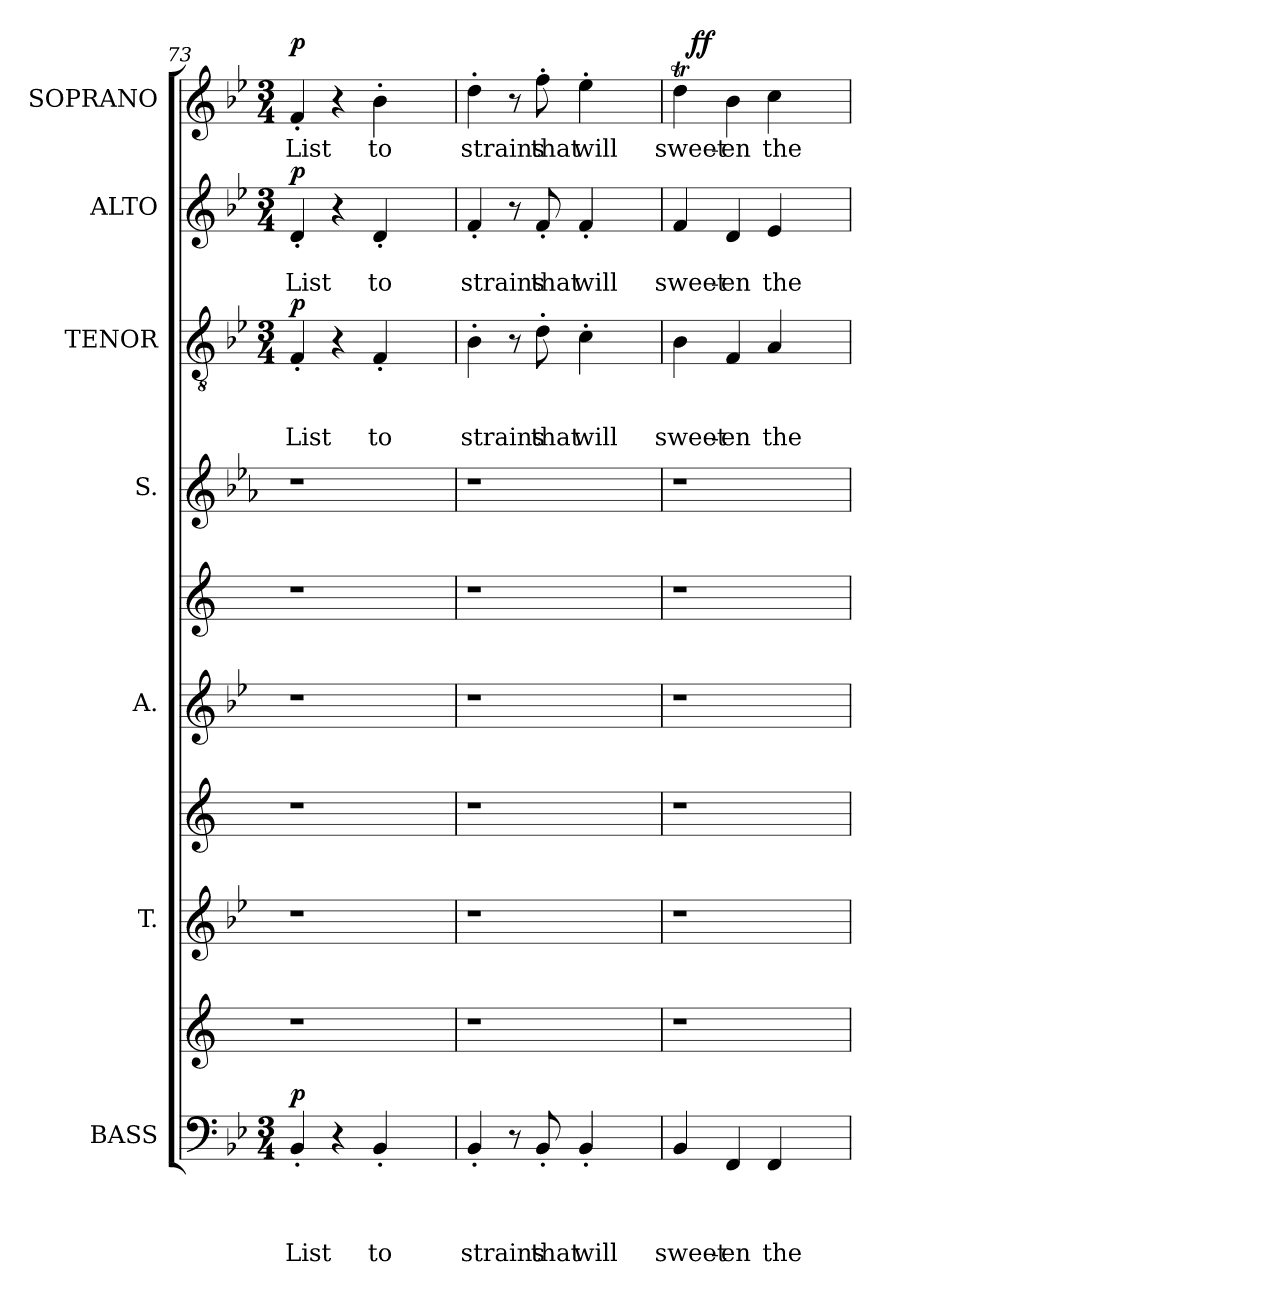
**kern	**text	**text	**text	**text	**dynam	**kern	**kern	**kern	**kern	**kern	**kern	**kern	**text	**text	**text	**dynam	**kern	**text	**text	**dynam	**kern	**text	**dynam
*part10	*part10	*part10	*part10	*part10	*part10	*part9	*part8	*part7	*part6	*part5	*part4	*part3	*part3	*part3	*part3	*part3	*part2	*part2	*part2	*part2	*part1	*part1	*part1
*staff10	*staff10	*staff10	*staff10	*staff10	*staff10	*staff9	*staff8	*staff7	*staff6	*staff5	*staff4	*staff3	*staff3	*staff3	*staff3	*staff3	*staff2	*staff2	*staff2	*staff2	*staff1	*staff1	*staff1
*I"BASS	*	*	*	*	*	*	*I"T.	*	*I"A.	*	*I"S.	*I"TENOR	*	*	*	*	*I"ALTO	*	*	*	*I"SOPRANO	*	*
*I'B.	*	*	*	*	*	*	*I'T.	*	*I'A.	*	*I'S.	*I'T.	*	*	*	*	*I'A.	*	*	*	*I'S.	*	*
!!LO:PB:g=z
*clefF4	*	*	*	*	*	*clefG2	*clefG2	*clefG2	*clefG2	*clefG2	*clefG2	*clefGv2	*	*	*	*	*clefG2	*	*	*	*clefG2	*	*
*	*	*	*	*	*	*ITrd1c2	*	*ITrd1c2	*	*ITrd1c2	*ITrd3c5	*	*	*	*	*	*	*	*	*	*	*	*
*k[b-e-]	*	*	*	*	*	*k[b-e-]	*k[b-e-]	*k[b-e-]	*k[b-e-]	*k[b-e-]	*k[b-e-]	*k[b-e-]	*	*	*	*	*k[b-e-]	*	*	*	*k[b-e-]	*	*
*B-:	*	*	*	*	*	*B-:	*B-:	*B-:	*B-:	*B-:	*B-:	*B-:	*	*	*	*	*B-:	*	*	*	*B-:	*	*
*M3/4	*	*	*	*	*	*	*	*	*	*	*	*M3/4	*	*	*	*	*M3/4	*	*	*	*M3/4	*	*
=73	=73	=73	=73	=73	=73	=73	=73	=73	=73	=73	=73	=73	=73	=73	=73	=73	=73	=73	=73	=73	=73	=73	=73
!	!	!	!	!LO:LY:b	!LO:DY:a	!	!	!	!	!	!	!	!	!	!LO:LY:b	!LO:DY:a	!	!	!LO:LY:b	!LO:DY:a	!	!LO:LY:b	!LO:DY:a
4BB-'</	.	.	.	List	p	1r	1r	1r	1r	1r	1r	4F'</	.	.	List	p	4d'</	.	List	p	4f'</	List	p
4r	.	.	.	.	.	.	.	.	.	.	.	4r	.	.	.	.	4r	.	.	.	4r	.	.
!	!	!	!	!LO:LY:b	!	!	!	!	!	!	!	!	!	!	!LO:LY:b	!	!	!	!LO:LY:b	!	!	!LO:LY:b	!
4BB-'</	.	.	.	to	.	.	.	.	.	.	.	4F'</	.	.	to	.	4d'</	.	to	.	4b-'>\	to	.
4ryy	.	.	.	.	.	.	.	.	.	.	.	4ryy	.	.	.	.	4ryy	.	.	.	4ryy	.	.
=74	=74	=74	=74	=74	=74	=74	=74	=74	=74	=74	=74	=74	=74	=74	=74	=74	=74	=74	=74	=74	=74	=74	=74
!	!	!	!	!LO:LY:b	!	!	!	!	!	!	!	!	!	!	!LO:LY:b	!	!	!	!LO:LY:b	!	!	!LO:LY:b	!
4BB-'</	.	.	.	strains	.	1r	1r	1r	1r	1r	1r	4B-'>\	.	.	strains	.	4f'</	.	strains	.	4dd'>\	strains	.
8r	.	.	.	.	.	.	.	.	.	.	.	8r	.	.	.	.	8r	.	.	.	8r	.	.
!	!	!	!	!LO:LY:b	!	!	!	!	!	!	!	!	!	!	!LO:LY:b	!	!	!	!LO:LY:b	!	!	!LO:LY:b	!
8BB-'</	.	.	.	that	.	.	.	.	.	.	.	8d'>\	.	.	that	.	8f'</	.	that	.	8ff'>\	that	.
!	!	!	!	!LO:LY:b	!	!	!	!	!	!	!	!	!	!	!LO:LY:b	!	!	!	!LO:LY:b	!	!	!LO:LY:b	!
4BB-'</	.	.	.	will	.	.	.	.	.	.	.	4c'>\	.	.	will	.	4f'</	.	will	.	4ee-'>\	will	.
4ryy	.	.	.	.	.	.	.	.	.	.	.	4ryy	.	.	.	.	4ryy	.	.	.	4ryy	.	.
=75	=75	=75	=75	=75	=75	=75	=75	=75	=75	=75	=75	=75	=75	=75	=75	=75	=75	=75	=75	=75	=75	=75	=75
!	!	!	!	!LO:LY:b	!	!	!	!	!	!	!	!	!	!	!LO:LY:b	!	!	!	!LO:LY:b	!	!	!LO:LY:b	!
*	*	*	*	*	*	*	*	*	*	*	*	*	*	*	*	*	*	*	*	*	*^	*	*
4BB-/	.	.	.	sweet-	.	1r	1r	1r	1r	1r	1r	4B-\	.	.	sweet-	.	4f/	.	sweet-	.	4ddt\	16ryy	sweet-	.
!	!	!	!	!	!	!	!	!	!	!	!	!	!	!	!	!	!	!	!	!	!	!	!	!LO:DY:a
.	.	.	.	.	.	.	.	.	.	.	.	.	.	.	.	.	.	.	.	.	.	2...ryy	.	ff
!	!	!	!	!LO:LY:b	!	!	!	!	!	!	!	!	!	!	!LO:LY:b	!	!	!	!LO:LY:b	!	!	!	!LO:LY:b	!
4FF/	.	.	.	-en	.	.	.	.	.	.	.	4F/	.	.	-en	.	4d/	.	-en	.	4b-\	.	-en	.
!	!	!	!	!LO:LY:b	!	!	!	!	!	!	!	!	!	!	!LO:LY:b	!	!	!	!LO:LY:b	!	!	!	!LO:LY:b	!
4FF/	.	.	.	the	.	.	.	.	.	.	.	4A/	.	.	the	.	4e-/	.	the	.	4cc\	.	the	.
4ryy	.	.	.	.	.	.	.	.	.	.	.	4ryy	.	.	.	.	4ryy	.	.	.	4ryy	.	.	.
*	*	*	*	*	*	*	*	*	*	*	*	*	*	*	*	*	*	*	*	*	*v	*v	*	*
=	=	=	=	=	=	=	=	=	=	=	=	=	=	=	=	=	=	=	=	=	=	=	=
*-	*-	*-	*-	*-	*-	*-	*-	*-	*-	*-	*-	*-	*-	*-	*-	*-	*-	*-	*-	*-	*-	*-	*-
